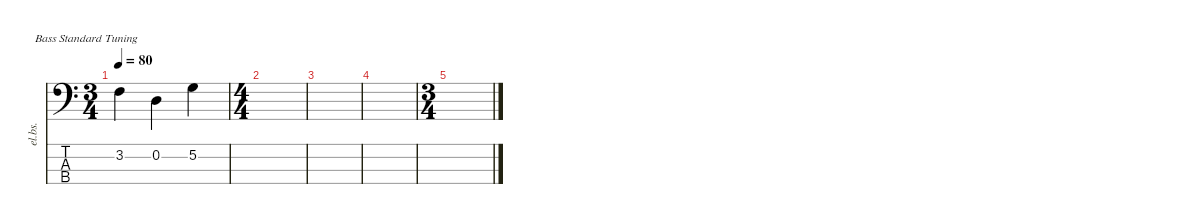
\defaultSystemsLayout 4
\hideDynamics
\bracketExtendMode nobrackets
\track ("Electric Bass" "el.bs.") {instrument electricbassfinger}
\staff {score tabs}
\tuning (G2 D2 A1 E1)
\ts (3 4)
\beaming (8 2 2 2)
\tempo 80
\clef f4
\ks c
3.2.4{dy mf beam Down} 0.2.4{beam Down} 5.2.4{beam Down} |
\ts (4 4)
\beaming (8 2 2 2 2)
|
|
|
\ts (3 4)
\beaming (8 2 2 2)
